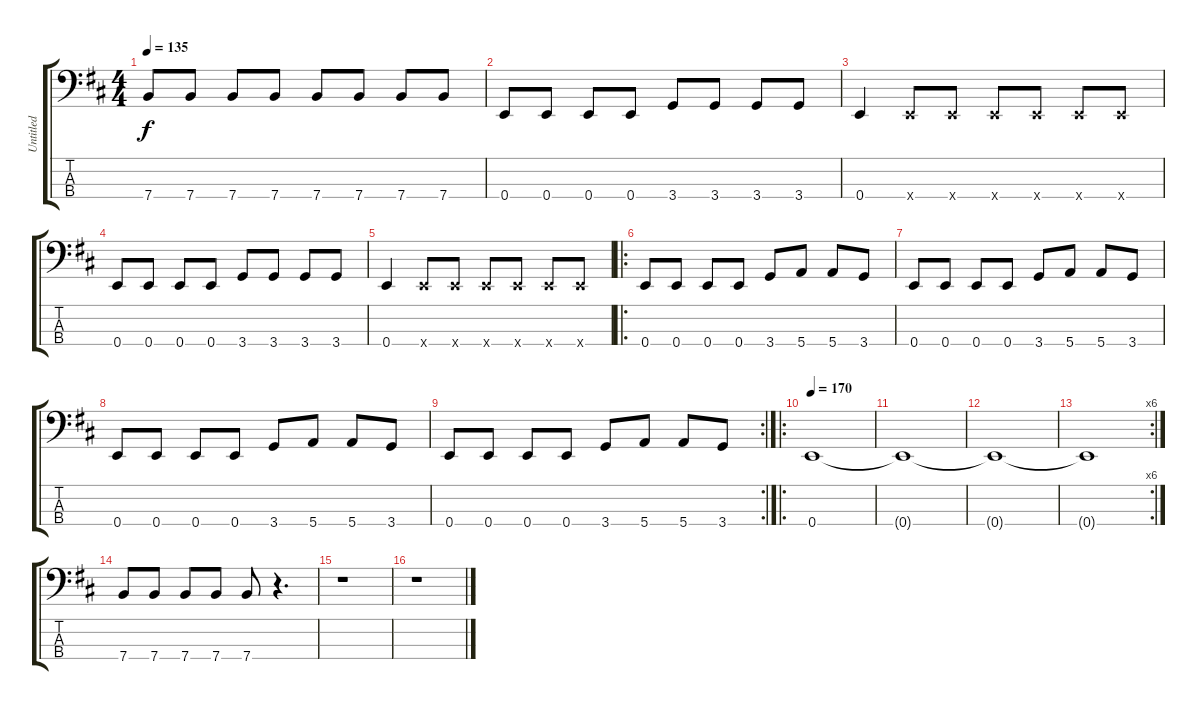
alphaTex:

\track ("Untitled" "Untitled") {instrument electricbassfinger}
\staff {score tabs}
\tuning (G2 D2 A1 E1) {hide}
\ts (4 4)
\tempo 135
\clef f4
\ks d
7.4.8{dy f} 7.4.8 7.4.8 7.4.8 7.4.8 7.4.8 7.4.8 7.4.8 |
0.4.8 0.4.8 0.4.8 0.4.8 3.4.8 3.4.8 3.4.8 3.4.8 |
0.4.4 0.4{x}.8 0.4{x}.8 0.4{x}.8 0.4{x}.8 0.4{x}.8 0.4{x}.8 |
0.4.8 0.4.8 0.4.8 0.4.8 3.4.8 3.4.8 3.4.8 3.4.8 |
0.4.4 0.4{x}.8 0.4{x}.8 0.4{x}.8 0.4{x}.8 0.4{x}.8 0.4{x}.8 |
\ro
0.4.8 0.4.8 0.4.8 0.4.8 3.4.8 5.4.8 5.4.8 3.4.8 |
0.4.8 0.4.8 0.4.8 0.4.8 3.4.8 5.4.8 5.4.8 3.4.8 |
0.4.8 0.4.8 0.4.8 0.4.8 3.4.8 5.4.8 5.4.8 3.4.8 |
\rc 2
0.4.8 0.4.8 0.4.8 0.4.8 3.4.8 5.4.8 5.4.8 3.4.8 |
\ro
\tempo 170
0.4.1 |
0.4{t}.1 |
0.4{t}.1 |
\rc 6
0.4{t}.1 |
7.4.8 7.4.8 7.4.8 7.4.8 7.4.8 r.4{d} |
r.1 |
r.1
